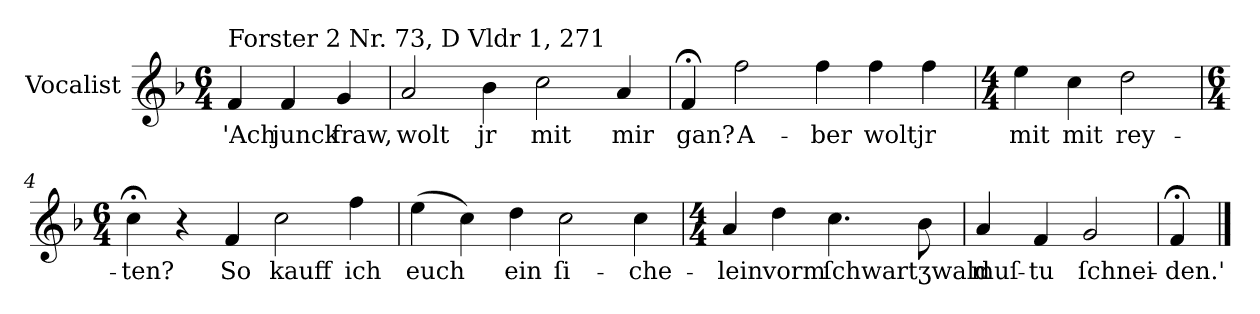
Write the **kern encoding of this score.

**kern	**text
*part1	*part1
*staff1	*staff1
*I"Vocalist	*
*k[b-]	*
*F:	*
*M6/4	*
=	=
!LO:TX:a:t=Forster 2 Nr. 73, D Vldr 1, 271	!
4f	'Ach
4f	junck
4g	fraw,
=1	=1
2a	wolt
4b-	jr
2cc	mit
4a	mir
=2	=2
4f;<	gan?
2ff	A-
4ff	-ber
4ff	wolt
4ff	jr
=3	=3
*M4/4	*
4ee	mit
4cc	mit
2dd	rey-
=4	=4
*M6/4	*
4cc;<	-ten?
4r	.
4f	So
2cc	kauff
4ff	ich
=5	=5
(4ee	euch
4cc)	.
4dd	ein
2cc	ſi-
4cc	-che-
=6	=6
*M4/4	*
4a	-lein
4dd	vorm
4.cc	ſchwartʒwald
8b-	.
=7	=7
4a	muſ-
4f	-tu
2g	ſchnei-
=8	=8
4f;<	-den.'
==	==
*-	*-
